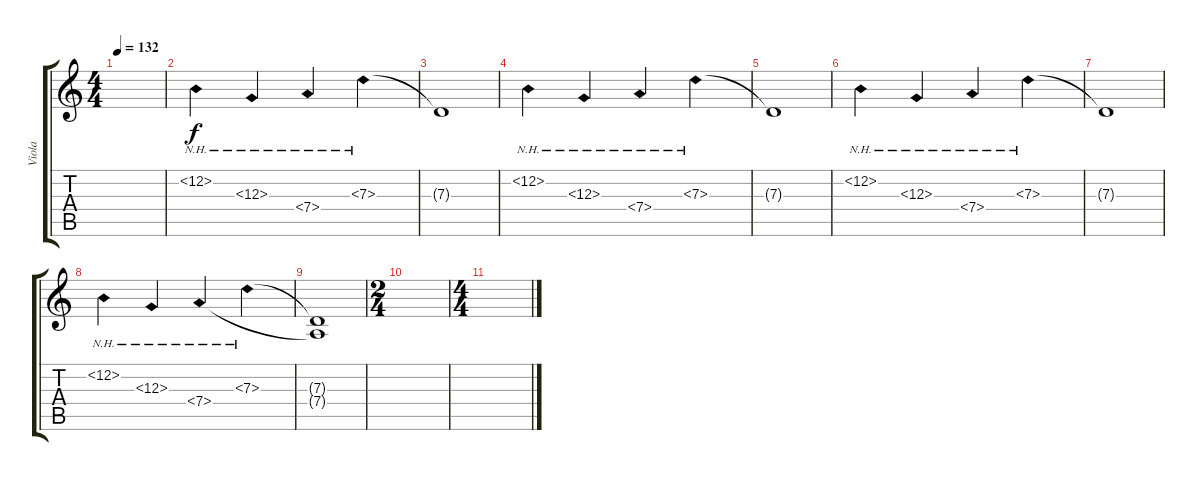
\track ("Viola" "Viola") {instrument viola}
\staff {score tabs}
\tuning (E4 B3 G3 D3 A2 E2) {hide}
\ts (4 4)
\tempo 132
\clef g2
\ks c
|
12.2{nh}.4 12.3{nh}.4 7.4{nh}.4 7.3{nh}.4 |
7.3{t}.1 |
12.2{nh}.4 12.3{nh}.4 7.4{nh}.4 7.3{nh}.4 |
7.3{t}.1 |
12.2{nh}.4 12.3{nh}.4 7.4{nh}.4 7.3{nh}.4 |
7.3{t}.1 |
12.2{nh}.4 12.3{nh}.4 7.4{nh}.4 7.3{nh}.4 |
(7.3{t} 7.4{t}).1 |
\ts (2 4)
|
\ts (4 4)
